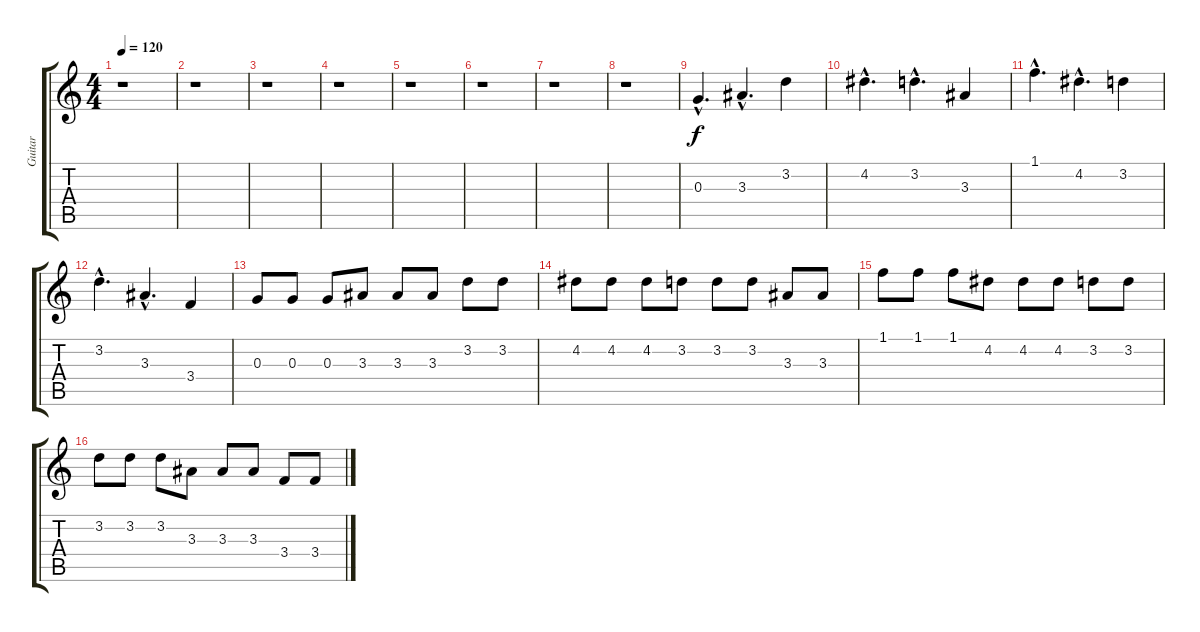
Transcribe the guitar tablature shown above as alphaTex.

\track ("Guitar" "Guitar") {instrument overdrivenguitar}
\staff {score tabs}
\tuning (E4 B3 G3 D3 A2 D2) {hide}
\ts (4 4)
\tempo 120
\clef g2
\ks c
r.1{dy f} |
r.1 |
r.1 |
r.1 |
r.1 |
r.1 |
r.1 |
r.1 |
0.3{hac}.4{d} 3.3{hac}.4{d} 3.2.4 |
4.2{hac}.4{d} 3.2{hac}.4{d} 3.3.4 |
1.1{hac}.4{d} 4.2{hac}.4{d} 3.2.4 |
3.2{hac}.4{d} 3.3{hac}.4{d} 3.4.4 |
0.3.8 0.3.8 0.3.8 3.3.8 3.3.8 3.3.8 3.2.8 3.2.8 |
4.2.8 4.2.8 4.2.8 3.2.8 3.2.8 3.2.8 3.3.8 3.3.8 |
1.1.8 1.1.8 1.1.8 4.2.8 4.2.8 4.2.8 3.2.8 3.2.8 |
3.2.8 3.2.8 3.2.8 3.3.8 3.3.8 3.3.8 3.4.8 3.4.8
